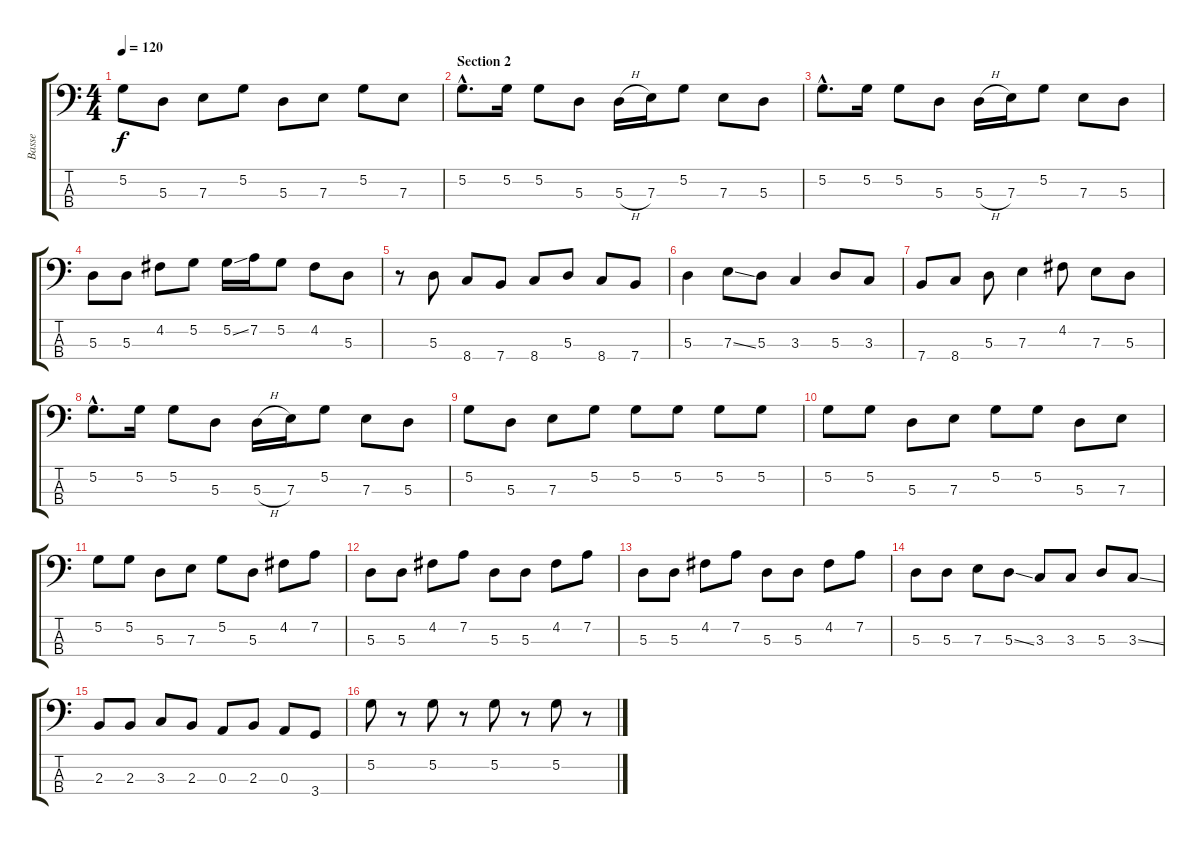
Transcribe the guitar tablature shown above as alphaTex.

\track ("Basse" "Basse") {instrument electricbassfinger}
\staff {score tabs}
\tuning (G2 D2 A1 E1) {hide}
\ts (4 4)
\tempo 120
\clef f4
\ks c
5.2.8{dy f} 5.3.8 7.3.8 5.2.8 5.3.8 7.3.8 5.2.8 7.3.8 |
\section ("" "Section 2")
5.2{hac}.8{d} 5.2.16 5.2.8 5.3.8 5.3{h}.16 7.3.16 5.2.8 7.3.8 5.3.8 |
5.2{hac}.8{d} 5.2.16 5.2.8 5.3.8 5.3{h}.16 7.3.16 5.2.8 7.3.8 5.3.8 |
5.3.8 5.3.8 4.2.8 5.2.8 5.2{ss}.16 7.2.16 5.2.8 4.2.8 5.3.8 |
r.8 5.3.8 8.4.8 7.4.8 8.4.8 5.3.8 8.4.8 7.4.8 |
5.3.4 7.3{ss}.8 5.3.8 3.3.4 5.3.8 3.3.8 |
7.4.8 8.4.8 5.3.8 7.3.4 4.2.8 7.3.8 5.3.8 |
5.2{hac}.8{d} 5.2.16 5.2.8 5.3.8 5.3{h}.16 7.3.16 5.2.8 7.3.8 5.3.8 |
5.2.8 5.3.8 7.3.8 5.2.8 5.2.8 5.2.8 5.2.8 5.2.8 |
5.2.8 5.2.8 5.3.8 7.3.8 5.2.8 5.2.8 5.3.8 7.3.8 |
5.2.8 5.2.8 5.3.8 7.3.8 5.2.8 5.3.8 4.2.8 7.2.8 |
5.3.8 5.3.8 4.2.8 7.2.8 5.3.8 5.3.8 4.2.8 7.2.8 |
5.3.8 5.3.8 4.2.8 7.2.8 5.3.8 5.3.8 4.2.8 7.2.8 |
5.3.8 5.3.8 7.3.8 5.3{ss}.8 3.3.8 3.3.8 5.3.8 3.3{ss}.8 |
2.3.8 2.3.8 3.3.8 2.3.8 0.3.8 2.3.8 0.3.8 3.4.8 |
5.2.8 r.8 5.2.8 r.8 5.2.8 r.8 5.2.8 r.8
